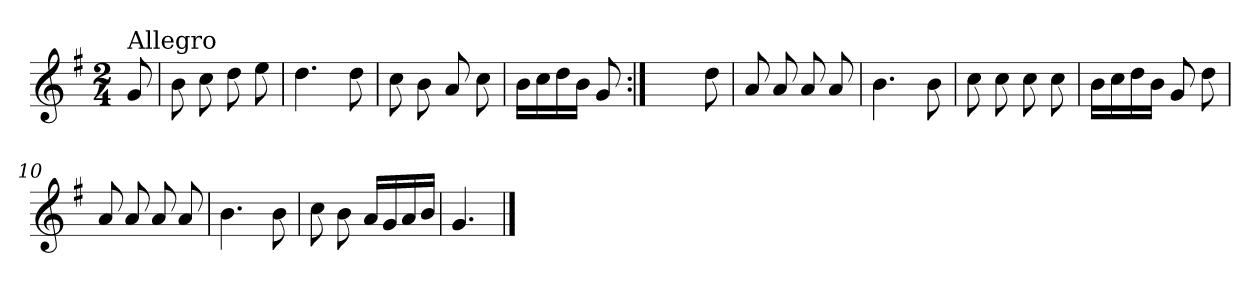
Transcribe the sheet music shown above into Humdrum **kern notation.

**kern
*part1
*staff1
*clefG2
*k[f#]
*G:
*M2/4
=
!LO:TX:a:t=Allegro
8g/
=1
8b\
8cc\
8dd\
8ee\
=2
4.dd\
8dd\
=3
8cc\
8b\
8a/
8cc\
=4
16b\LL
16cc\
16dd\
16b\JJ
8g/
=5:|!
4.ryy
8dd\
=6
8a/
8a/
8a/
8a/
=7
4.b\
8b\
=8
8cc\
8cc\
8cc\
8cc\
!!LO:LB:g=z
=9
16b\LL
16cc\
16dd\
16b\JJ
8g/
8dd\
=10
8a/
8a/
8a/
8a/
=11
4.b\
8b\
=12
8cc\
8b\
16a/LL
16g/
16a/
16b/JJ
=13
4.g/
==
*-
